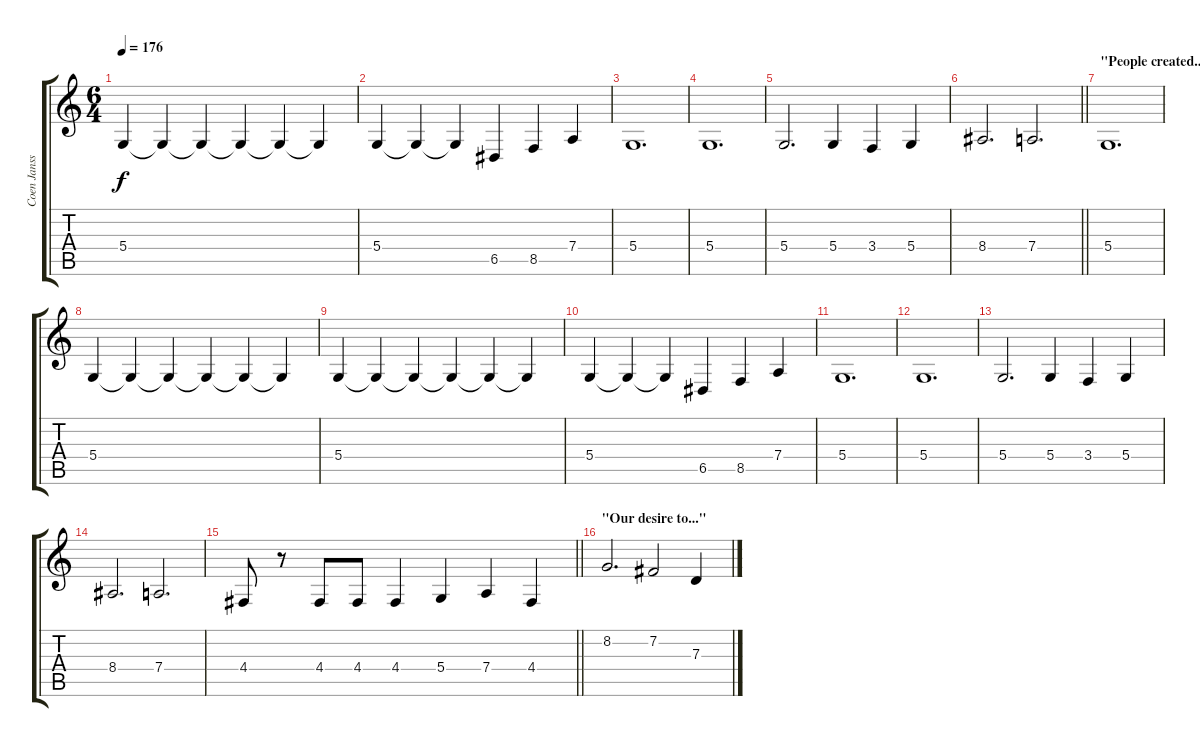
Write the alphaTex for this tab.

\track ("Coen Janssen" "Coen Janss") {instrument stringensemble1}
\staff {score tabs}
\tuning (E4 B3 G3 D3 A2 E2) {hide}
\ts (6 4)
\tempo 176
\clef g2
\ks c
5.4.4{dy f} 5.4{t}.4 5.4{t}.4 5.4{t}.4 5.4{t}.4 5.4{t}.4 |
5.4.4 5.4{t}.4 5.4{t}.4 6.5.4 8.5.4 7.4.4 |
5.4.1{d} |
5.4.1{d} |
5.4.2{d} 5.4.4 3.4.4 5.4.4 |
\barLineRight lightlight
8.4.2{d} 7.4.2{d} |
\section ("" "\"People created...\"")
5.4.1{d} |
5.4.4 5.4{t}.4 5.4{t}.4 5.4{t}.4 5.4{t}.4 5.4{t}.4 |
5.4.4 5.4{t}.4 5.4{t}.4 5.4{t}.4 5.4{t}.4 5.4{t}.4 |
5.4.4 5.4{t}.4 5.4{t}.4 6.5.4 8.5.4 7.4.4 |
5.4.1{d} |
5.4.1{d} |
5.4.2{d} 5.4.4 3.4.4 5.4.4 |
8.4.2{d} 7.4.2{d} |
\barLineRight lightlight
4.4.8{instrument tremolostrings} r.8 4.4.8 4.4.8 4.4.4 5.4.4 7.4.4 4.4.4 |
\section ("" "\"Our desire to...\"")
8.2.2{d} 7.2.2 7.3.4
